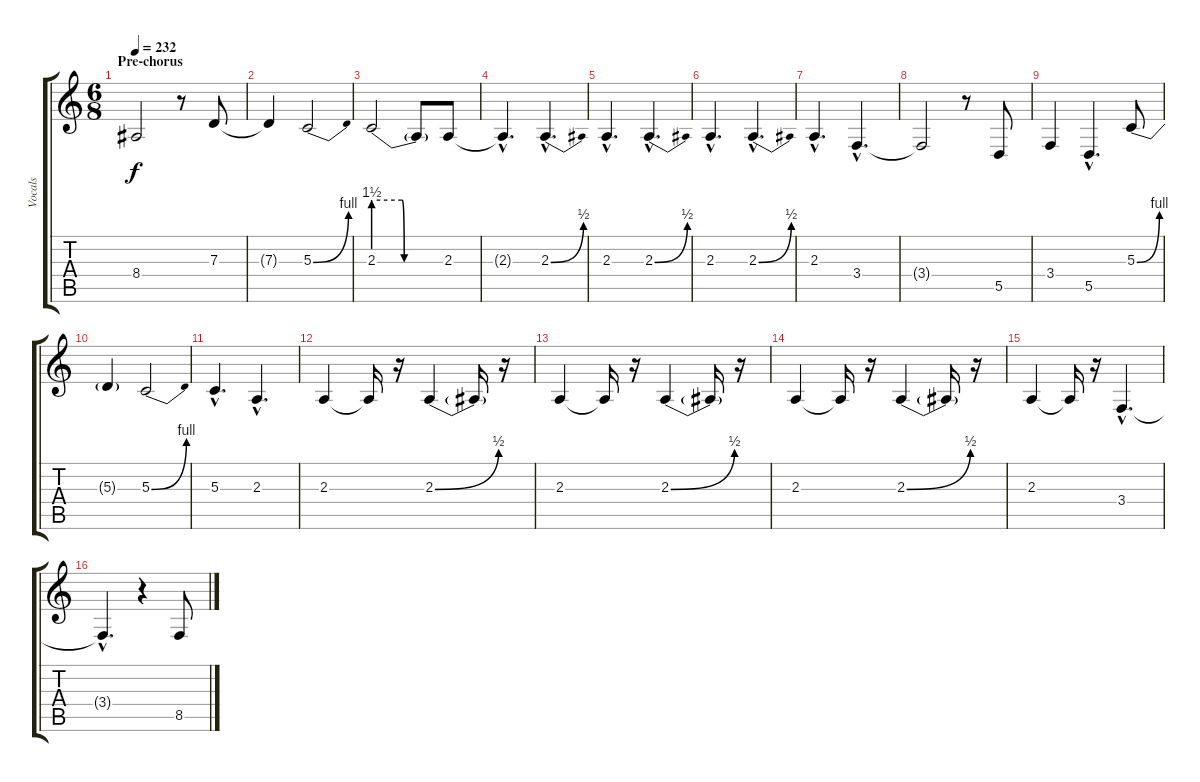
\track ("Vocals" "Vocals") {instrument oboe}
\staff {score tabs}
\tuning (E4 B3 G3 D3 A2 D2) {hide}
\ts (6 8)
\section ("" "Pre-chorus")
\tempo 232
\clef g2
\ks c
8.4.2{dy f} r.8 7.3.8 |
7.3{t}.4 5.3{be (bend 0 0 60 4)}.2 |
2.3{be (custom 0 6 24 6 26 0 60 0)}.2 2.3{t}.8 2.3.8 |
2.3{hac t}.4{d} 2.3{be (bend 0 0 60 2) hac}.4{d} |
2.3{hac}.4{d} 2.3{be (bend 0 0 60 2) hac}.4{d} |
2.3{hac}.4{d} 2.3{be (bend 0 0 60 2) hac}.4{d} |
2.3{hac}.4{d} 3.4{hac}.4{d} |
3.4{t}.2 r.8 5.5.8 |
3.4.4 5.5{hac}.4{d} 5.3{be (bend 0 0 60 4)}.8 |
5.3{t}.4 5.3{be (bend 0 0 60 4)}.2 |
5.3{hac}.4{d} 2.3{hac}.4{d} |
2.3.4 2.3{t}.16 r.16 2.3{be (bend 0 0 60 2)}.4 2.3{t}.16 r.16 |
2.3.4 2.3{t}.16 r.16 2.3{be (bend 0 0 60 2)}.4 2.3{t}.16 r.16 |
2.3.4 2.3{t}.16 r.16 2.3{be (bend 0 0 60 2)}.4 2.3{t}.16 r.16 |
2.3.4 2.3{t}.16 r.16 3.4{hac}.4{d} |
3.4{hac t}.4{d} r.4 8.5.8
